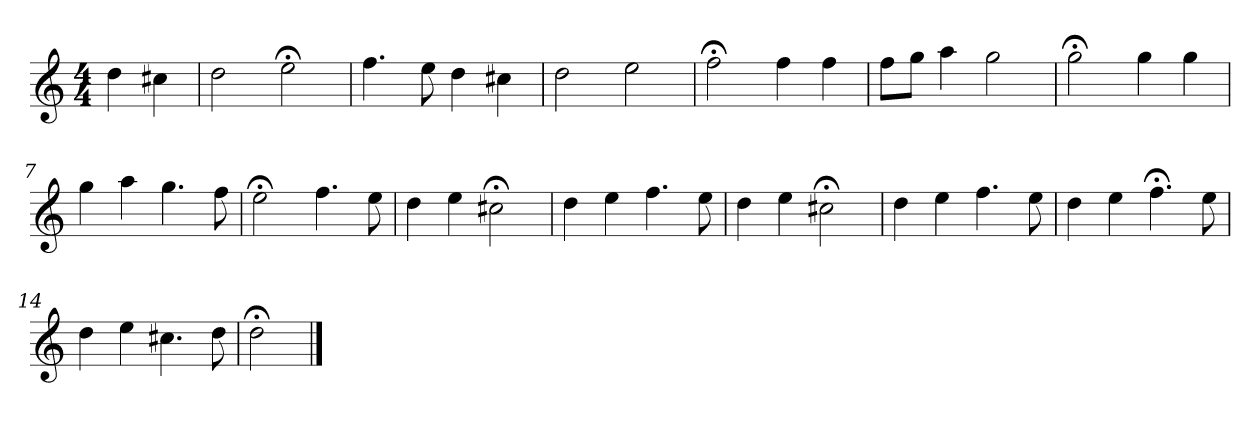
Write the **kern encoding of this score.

**kern
*part1
*staff1
*k[]
*D:dor
*M4/4
*MM120
=
4dd
4cc#X
=1
2dd
2ee;<
=2
4.ff
8ee
4dd
4cc#X
=3
2dd
2ee
=4
2ff;<
4ff
4ff
=5
8ffL
8ggJ
4aa
2gg
=6
2gg;<
4gg
4gg
=7
4gg
4aa
4.gg
8ff
=8
2ee;<
4.ff
8ee
=9
4dd
4ee
2cc#X;<
=10
4dd
4ee
4.ff
8ee
=11
4dd
4ee
2cc#X;<
=12
4dd
4ee
4.ff
8ee
=13
4dd
4ee
4.ff;<
8ee
=14
4dd
4ee
4.cc#X
8dd
=15
2dd;<
==
*-
